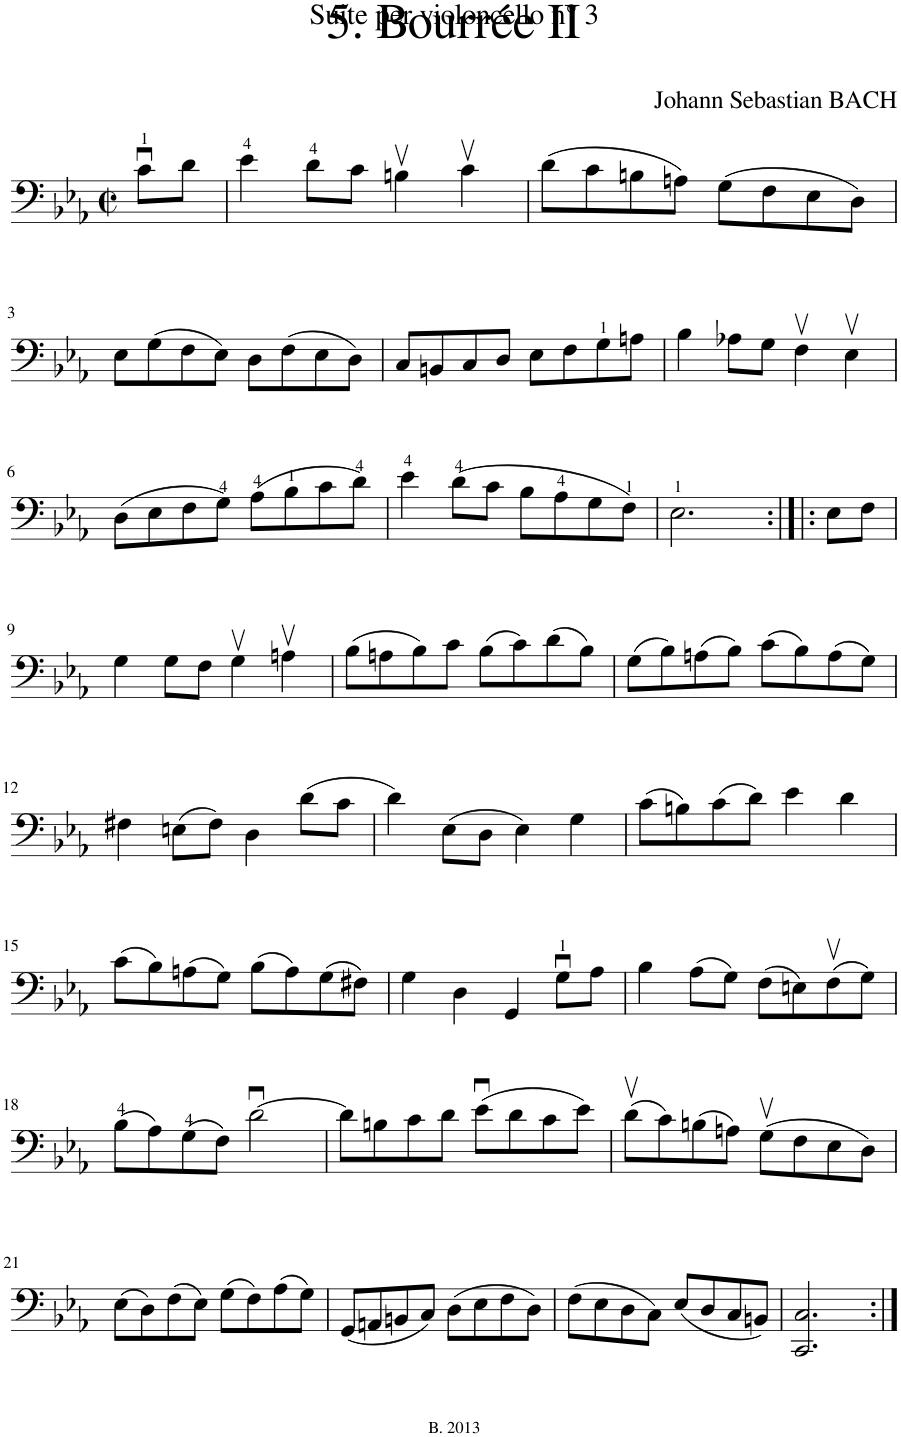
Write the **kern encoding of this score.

**kern
*part1
*staff1
*I"Violoncello
*I'Vc
*clefF4
*k[b-e-a-]
*M4/4
*met(c|)
=
8cu\L
8d\J
=1
4e-\
8d\L
8c\J
4Bnv\
4cv\
=2
(8d\L
8c\
8Bn\
8An\J)
(8G\L
8F\
8E-\
8D\J)
!!LO:LB:g=z
=3
8E-\L
(8G\
8F\
8E-\J)
8D\L
(8F\
8E-\
8D\J)
=4
8C/L
8BBn/
8C/
8D/J
8E-\L
8F\
8G\
8An\J
=5
4B-\
8A-X\L
8G\J
4Fv\
4E-v\
!!LO:LB:g=z
=6
(8D\L
8E-\
8F\
8G\J)
(8A-\L
8B-\
8c\
8d\J)
=7
4e-\
(8d\L
8c\J
8B-\L
8A-\
8G\
8F\J)
=8
2.E-\
8E-\L
8F\J
!!LO:LB:g=z
=9
4G\
8G\L
8F\J
4Gv\
4Anv\
=10
(8B-\L
8An\
8B-\)
8c\J
(8B-\L
8c\)
(8d\
8B-\J)
=11
(8G\L
8B-\)
(8An\
8B-\J)
(8c\L
8B-\)
(8A\
8G\J)
!!LO:LB:g=z
=12
4F#X\
(8En\L
8F#\J)
4D\
(8d\L
8c\J
=13
4d\)
(8E-\L
8D\J
4E-\)
4G\
=14
(8c\L
8Bn\)
(8c\
8d\J)
4e-\
4d\
!!LO:LB:g=z
=15
(8c\L
8B-\)
(8An\
8G\J)
(8B-\L
8A\)
(8G\
8F#X\J)
=16
4G\
4D\
4GG/
8Gu\L
8A-\J
=17
4B-\
(8A-\L
8G\J)
(8F\L
8En\)
(8Fv\
8G\J)
!!LO:LB:g=z
=18
(8B-\L
8A-\)
(8G\
8F\J)
[2du\
=19
8d\L]
8Bn\
8c\
8d\J
(8e-u\L
8d\
8c\
8e-\J)
=20
(8dv\L
8c\)
(8Bn\
8An\J)
(8Gv\L
8F\
8E-\
8D\J)
!!LO:LB:g=z
=21
(8E-\L
8D\)
(8F\
8E-\J)
(8G\L
8F\)
(8A-\
8G\J)
=22
(8GG/L
8AAn/
8BBn/
8C/J)
(8D\L
8E-\
8F\
8D\J)
=23
(8F\L
8E-\
8D\
8C\J)
(8E-/L
8D/
8C/
8BBn/J)
=24
2.CC/ 2.C/
=:|!
*-
